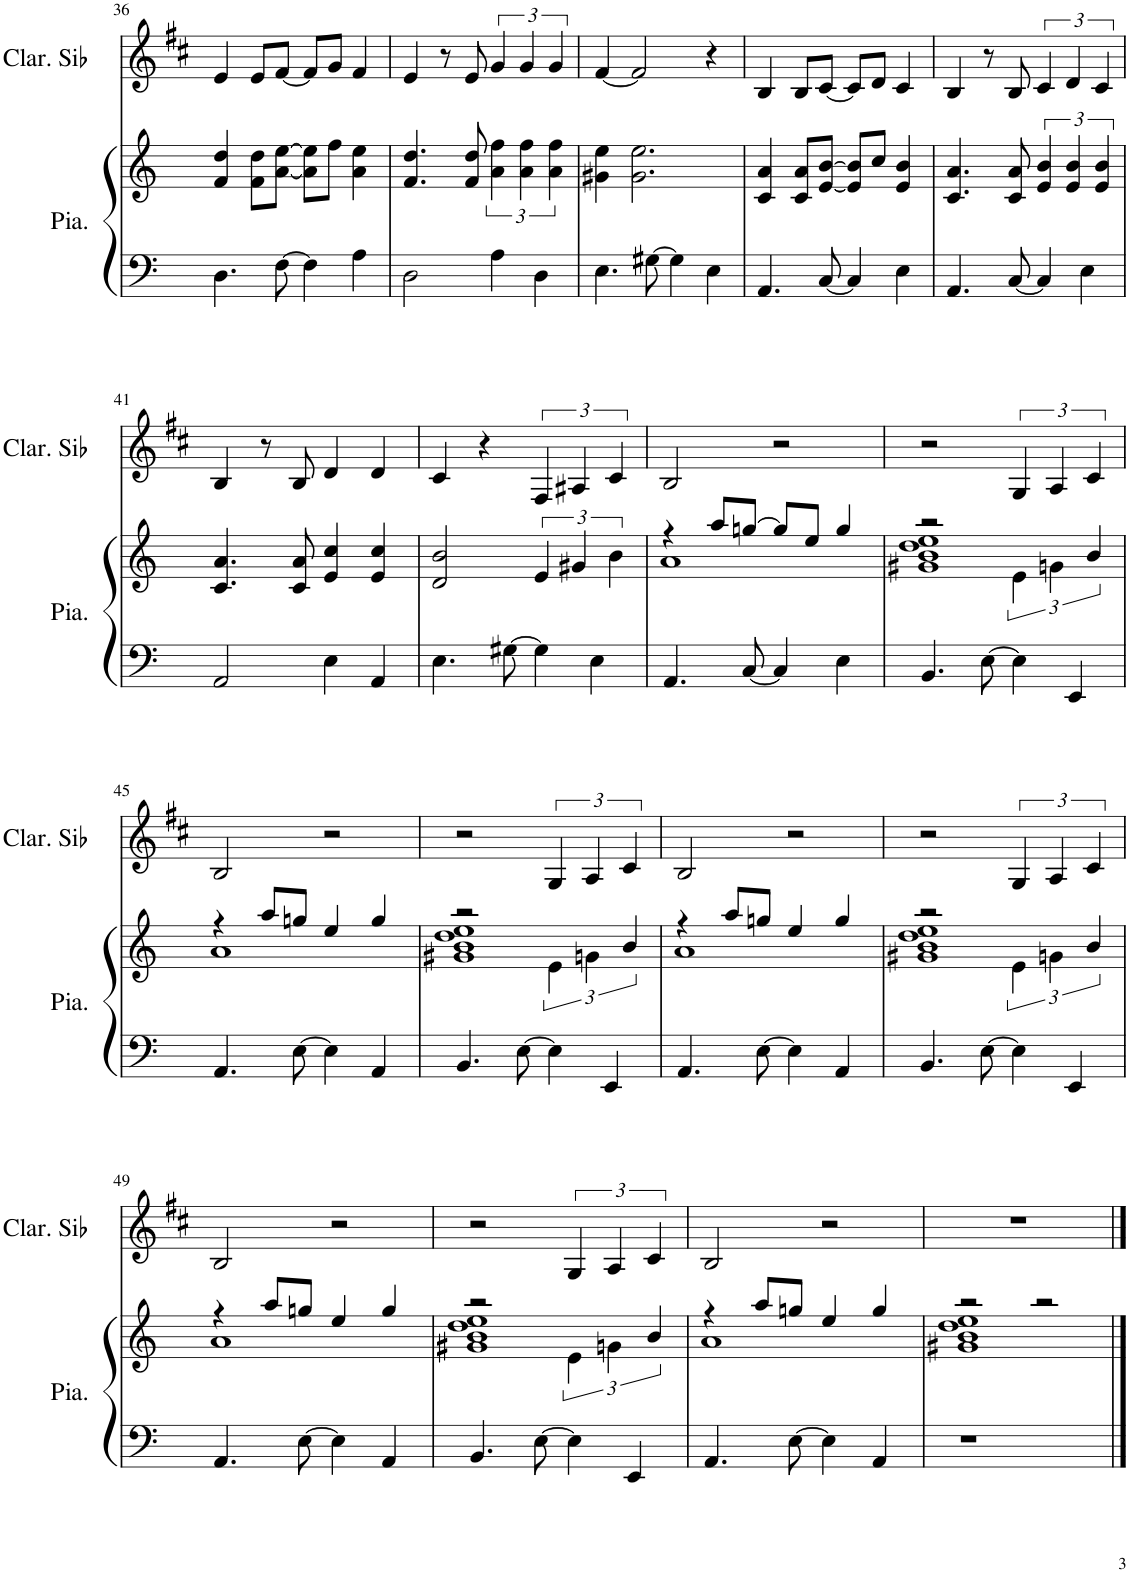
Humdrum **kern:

**kern	**kern	**kern
*part2	*part2	*part1
*staff3	*staff2	*staff1
*I"Piano	*	*I"Clarinette en Sib
*I'Pia.	*	*I'Clar. Sib
!!LO:PB:g=z
*clefF4	*clefG2	*clefG2
*	*	*Trd1c2
*k[]	*k[]	*k[f#c#]
*M4/4	*M4/4	*M4/4
*met(c)	*met(c)	*met(c)
=36	=36	=36
4.D\	4f/ 4dd/	4e/
.	8f\ 8dd\L	8e/L
[8F\	[8a\ [8ee\J	[8f#/J
4F\]	8a\] 8ee\]L	8f#/L]
.	8ff\J	8g/J
4A\	4a\ 4ee\	4f#/
=37	=37	=37
2D\	4.f/ 4.dd/	4e/
.	.	8r
.	8f/ 8dd/	8e/
4A\	6a\ 6ff\	6g/
.	6a\ 6ff\	6g/
4D\	.	.
.	6a\ 6ff\	6g/
=38	=38	=38
4.E\	4g#X\ 4ee\	[4f#/
.	2.g#\ 2.ee\	2f#/]
[8G#X\	.	.
4G#\]	.	.
4E\	.	4r
=39	=39	=39
4.AA/	4c/ 4a/	4B/
.	8c/ 8a/L	8B/L
[8C/	[8e/ [8b/J	[8c#/J
4C/]	8e/] 8b/]L	8c#/L]
.	8cc/J	8d/J
4E\	4e/ 4b/	4c#/
=40	=40	=40
4.AA/	4.c/ 4.a/	4B/
.	.	8r
[8C/	8c/ 8a/	8B/
4C/]	6e/ 6b/	6c#/
.	6e/ 6b/	6d/
4E\	.	.
.	6e/ 6b/	6c#/
!!LO:LB:g=z
=41	=41	=41
2AA/	4.c/ 4.a/	4B/
.	.	8r
.	8c/ 8a/	8B/
4E\	4e/ 4cc/	4d/
4AA/	4e/ 4cc/	4d/
=42	=42	=42
4.E\	2d/ 2b/	4c#/
.	.	4r
[8G#X\	.	.
4G#\]	6e/	6F#/
.	6g#X/	6A#X/
4E\	.	.
.	6b\	6c#/
=43	=43	=43
*	*^	*
4.AA/	4r	1a	2B/
.	8aa/L	.	.
[8C/	[8ggn/J	.	.
4C/]	8gg/L]	.	2r
.	8ee/J	.	.
4E\	4gg/	.	.
=44	=44	=44	=44
4.BB/	2r	1g#X 1b 1dd 1ee	2r
[8E\	.	.	.
4E\]	6e\	.	6G/
.	6gn\	.	6A/
4EE/	.	.	.
.	6b/	.	6c#/
!!LO:LB:g=z
=45	=45	=45	=45
4.AA/	4r	1a	2B/
.	8aa/L	.	.
[8E\	8ggn/J	.	.
4E\]	4ee/	.	2r
4AA/	4gg/	.	.
=46	=46	=46	=46
4.BB/	2r	1g#X 1b 1dd 1ee	2r
[8E\	.	.	.
4E\]	6e\	.	6G/
.	6gn\	.	6A/
4EE/	.	.	.
.	6b/	.	6c#/
=47	=47	=47	=47
4.AA/	4r	1a	2B/
.	8aa/L	.	.
[8E\	8ggn/J	.	.
4E\]	4ee/	.	2r
4AA/	4gg/	.	.
=48	=48	=48	=48
4.BB/	2r	1g#X 1b 1dd 1ee	2r
[8E\	.	.	.
4E\]	6e\	.	6G/
.	6gn\	.	6A/
4EE/	.	.	.
.	6b/	.	6c#/
!!LO:LB:g=z
=49	=49	=49	=49
4.AA/	4r	1a	2B/
.	8aa/L	.	.
[8E\	8ggn/J	.	.
4E\]	4ee/	.	2r
4AA/	4gg/	.	.
=50	=50	=50	=50
4.BB/	2r	1g#X 1b 1dd 1ee	2r
[8E\	.	.	.
4E\]	6e\	.	6G/
.	6gn\	.	6A/
4EE/	.	.	.
.	6b/	.	6c#/
=51	=51	=51	=51
4.AA/	4r	1a	2B/
.	8aa/L	.	.
[8E\	8ggn/J	.	.
4E\]	4ee/	.	2r
4AA/	4gg/	.	.
=52	=52	=52	=52
1r	2r	1g#X 1b 1dd 1ee	1r
.	2r	.	.
*	*v	*v	*
==	==	==
*-	*-	*-
